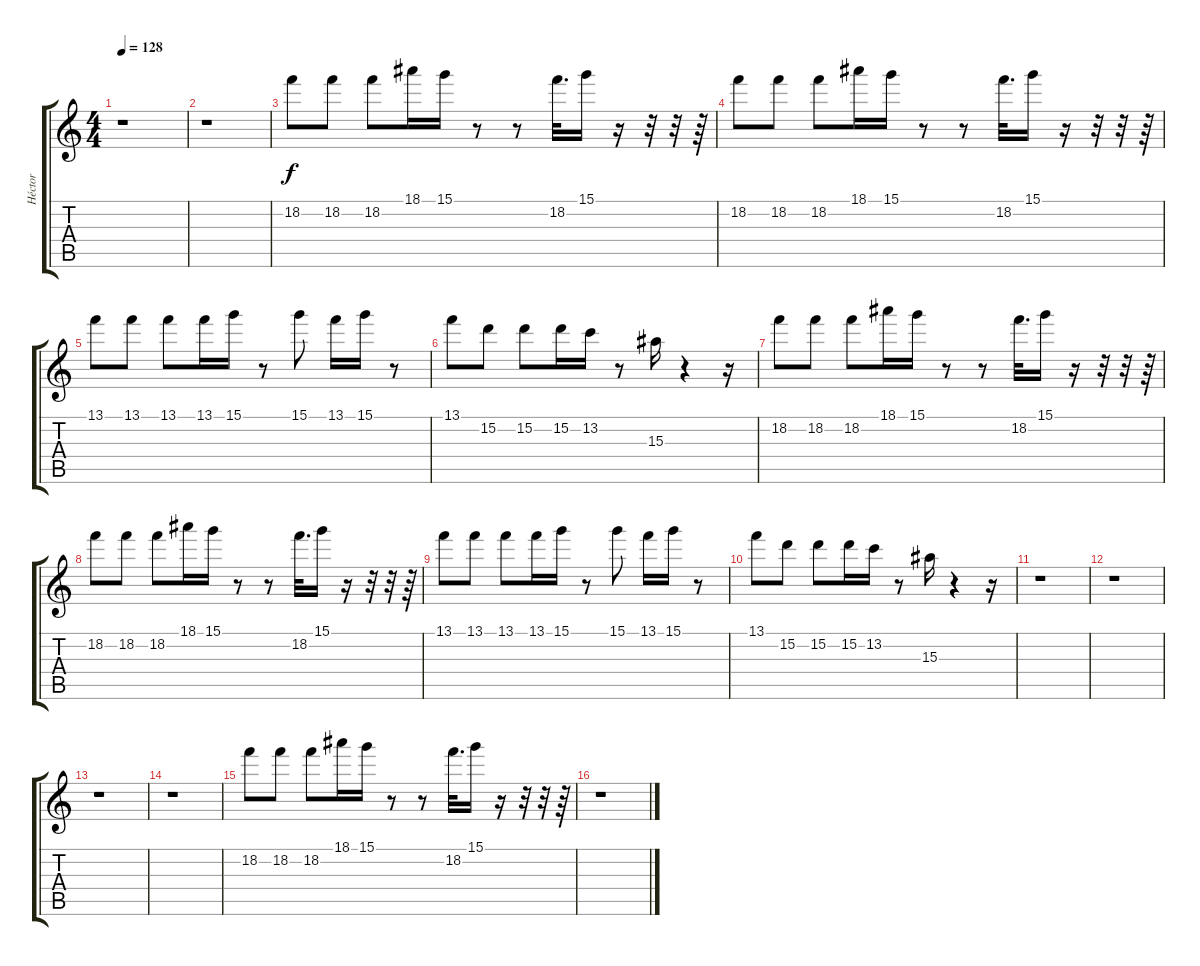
\track ("Héctor" "Héctor") {instrument acousticguitarsteel}
\staff {score tabs}
\tuning (E4 B3 G3 D3 A2 E2) {hide}
\ts (4 4)
\tempo 128
\clef g2
\ks c
r.1{dy f} |
r.1 |
18.2.8 18.2.8 18.2.8 18.1.16 15.1.16 r.8 r.8 18.2.32{d} 15.1.16 r.16 r.32 r.32 r.64 |
18.2.8 18.2.8 18.2.8 18.1.16 15.1.16 r.8 r.8 18.2.32{d} 15.1.16 r.16 r.32 r.32 r.64 |
13.1.8 13.1.8 13.1.8 13.1.16 15.1.16 r.8 15.1.8 13.1.16 15.1.16 r.8 |
13.1.8 15.2.8 15.2.8 15.2.16 13.2.16 r.8 15.3.16 r.4 r.16 |
18.2.8 18.2.8 18.2.8 18.1.16 15.1.16 r.8 r.8 18.2.32{d} 15.1.16 r.16 r.32 r.32 r.64 |
18.2.8 18.2.8 18.2.8 18.1.16 15.1.16 r.8 r.8 18.2.32{d} 15.1.16 r.16 r.32 r.32 r.64 |
13.1.8 13.1.8 13.1.8 13.1.16 15.1.16 r.8 15.1.8 13.1.16 15.1.16 r.8 |
13.1.8 15.2.8 15.2.8 15.2.16 13.2.16 r.8 15.3.16 r.4 r.16 |
r.1 |
r.1 |
r.1 |
r.1 |
18.2.8 18.2.8 18.2.8 18.1.16 15.1.16 r.8 r.8 18.2.32{d} 15.1.16 r.16 r.32 r.32 r.64 |
r.1
